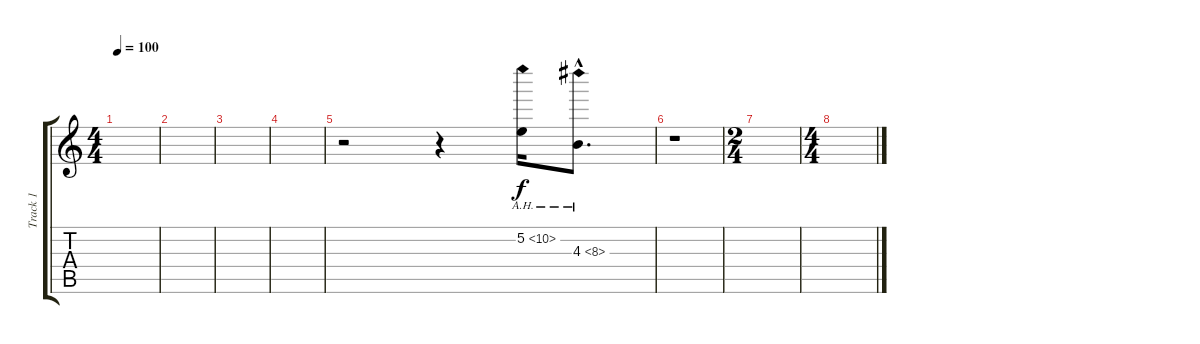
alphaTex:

\track ("Track 1" "Track 1") {instrument acousticguitarsteel}
\staff {score tabs}
\tuning (E4 B3 G3 D3 A2 E2) {hide}
\ts (4 4)
\tempo 100
\clef g2
\ks c
|
|
|
|
r.2 r.4 5.2{ah 5}.16 4.3{ah 4 hac}.8{d} |
r.1 |
\ts (2 4)
|
\ts (4 4)
